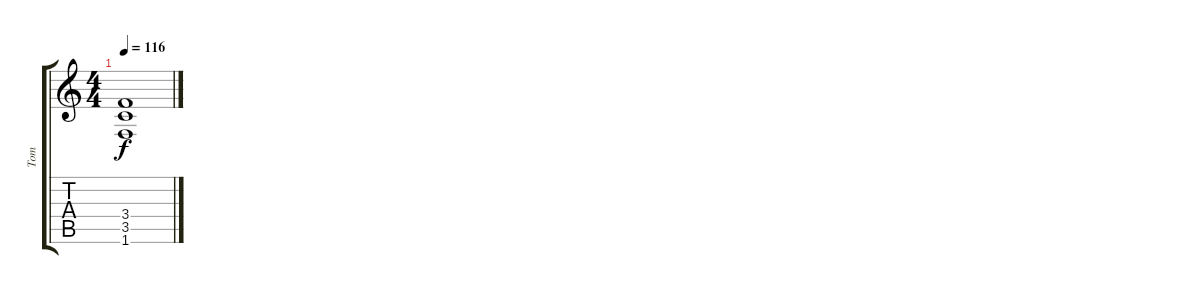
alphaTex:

\track ("Tom" "Tom") {instrument distortionguitar}
\staff {score tabs}
\tuning (E4 B3 G3 D3 A2 E2) {hide}
\ts (4 4)
\tempo 116
\clef g2
\ks c
(3.4 3.5 1.6).1{dy f}
